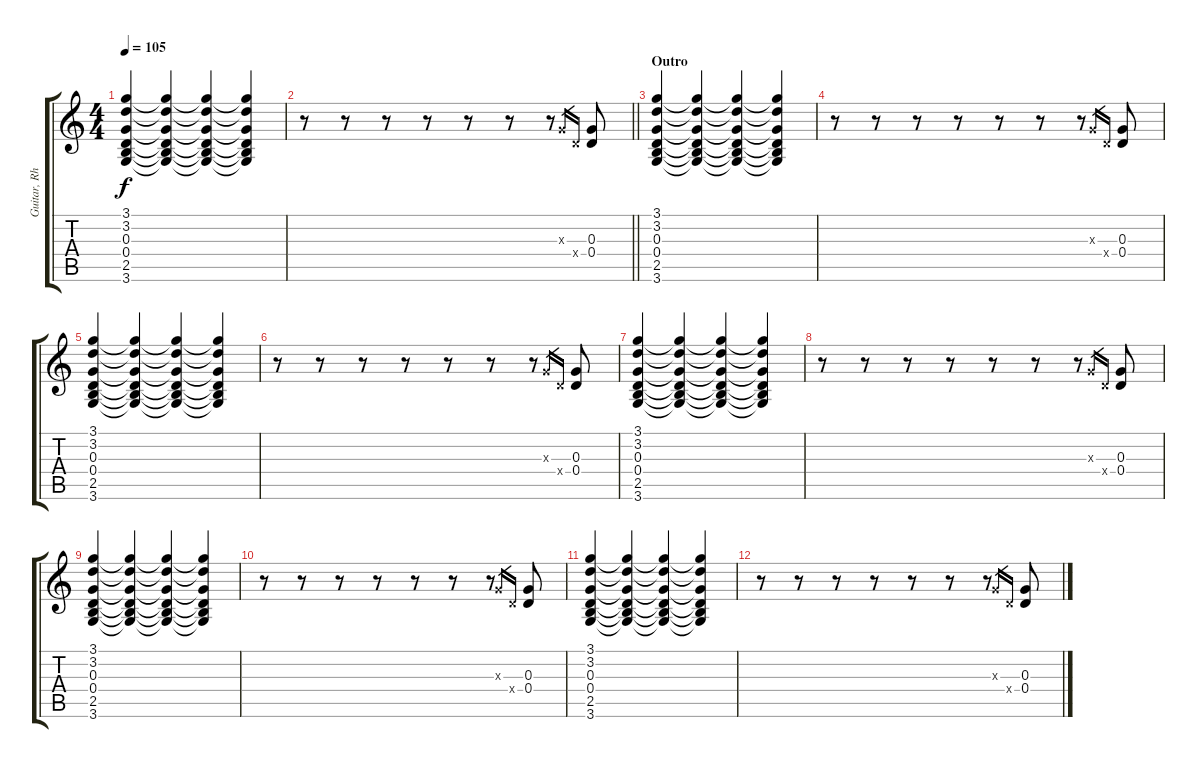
\track ("Guitar, Rhythm" "Guitar, Rh") {instrument distortionguitar}
\staff {score tabs}
\tuning (E4 B3 G3 D3 A2 E2) {hide}
\ts (4 4)
\tempo 105
\clef g2
\ks c
(3.1 3.2 0.3 0.4 2.5 3.6).4{dy f volume 0} (3.1{t} 3.2{t} 0.3{t} 0.4{t} 2.5{t} 3.6{t}).4 (3.1{t} 3.2{t} 0.3{t} 0.4{t} 2.5{t} 3.6{t}).4 (3.1{t} 3.2{t} 0.3{t} 0.4{t} 2.5{t} 3.6{t}).4 |
\barLineRight lightlight
r.8 r.8 r.8 r.8 r.8 r.8 r.8{volume 13} 0.3{x}.16{gr} 0.4{x}.16{gr} (0.3 0.4).8 |
\section ("" "Outro")
(3.1 3.2 0.3 0.4 2.5 3.6).4{volume 0} (3.1{t} 3.2{t} 0.3{t} 0.4{t} 2.5{t} 3.6{t}).4 (3.1{t} 3.2{t} 0.3{t} 0.4{t} 2.5{t} 3.6{t}).4 (3.1{t} 3.2{t} 0.3{t} 0.4{t} 2.5{t} 3.6{t}).4 |
r.8 r.8 r.8 r.8 r.8 r.8 r.8{volume 13} 0.3{x}.16{gr} 0.4{x}.16{gr} (0.3 0.4).8 |
(3.1 3.2 0.3 0.4 2.5 3.6).4{volume 0} (3.1{t} 3.2{t} 0.3{t} 0.4{t} 2.5{t} 3.6{t}).4 (3.1{t} 3.2{t} 0.3{t} 0.4{t} 2.5{t} 3.6{t}).4 (3.1{t} 3.2{t} 0.3{t} 0.4{t} 2.5{t} 3.6{t}).4 |
r.8 r.8 r.8 r.8 r.8 r.8 r.8{volume 13} 0.3{x}.16{gr} 0.4{x}.16{gr} (0.3 0.4).8 |
(3.1 3.2 0.3 0.4 2.5 3.6).4{volume 0} (3.1{t} 3.2{t} 0.3{t} 0.4{t} 2.5{t} 3.6{t}).4 (3.1{t} 3.2{t} 0.3{t} 0.4{t} 2.5{t} 3.6{t}).4 (3.1{t} 3.2{t} 0.3{t} 0.4{t} 2.5{t} 3.6{t}).4 |
r.8 r.8 r.8 r.8 r.8 r.8 r.8{volume 13} 0.3{x}.16{gr} 0.4{x}.16{gr} (0.3 0.4).8 |
(3.1 3.2 0.3 0.4 2.5 3.6).4{volume 0} (3.1{t} 3.2{t} 0.3{t} 0.4{t} 2.5{t} 3.6{t}).4 (3.1{t} 3.2{t} 0.3{t} 0.4{t} 2.5{t} 3.6{t}).4 (3.1{t} 3.2{t} 0.3{t} 0.4{t} 2.5{t} 3.6{t}).4 |
r.8 r.8 r.8 r.8 r.8 r.8 r.8{volume 13} 0.3{x}.16{gr} 0.4{x}.16{gr} (0.3 0.4).8 |
(3.1 3.2 0.3 0.4 2.5 3.6).4{volume 0} (3.1{t} 3.2{t} 0.3{t} 0.4{t} 2.5{t} 3.6{t}).4 (3.1{t} 3.2{t} 0.3{t} 0.4{t} 2.5{t} 3.6{t}).4 (3.1{t} 3.2{t} 0.3{t} 0.4{t} 2.5{t} 3.6{t}).4 |
r.8 r.8 r.8 r.8 r.8 r.8 r.8{volume 13} 0.3{x}.16{gr} 0.4{x}.16{gr} (0.3 0.4).8
